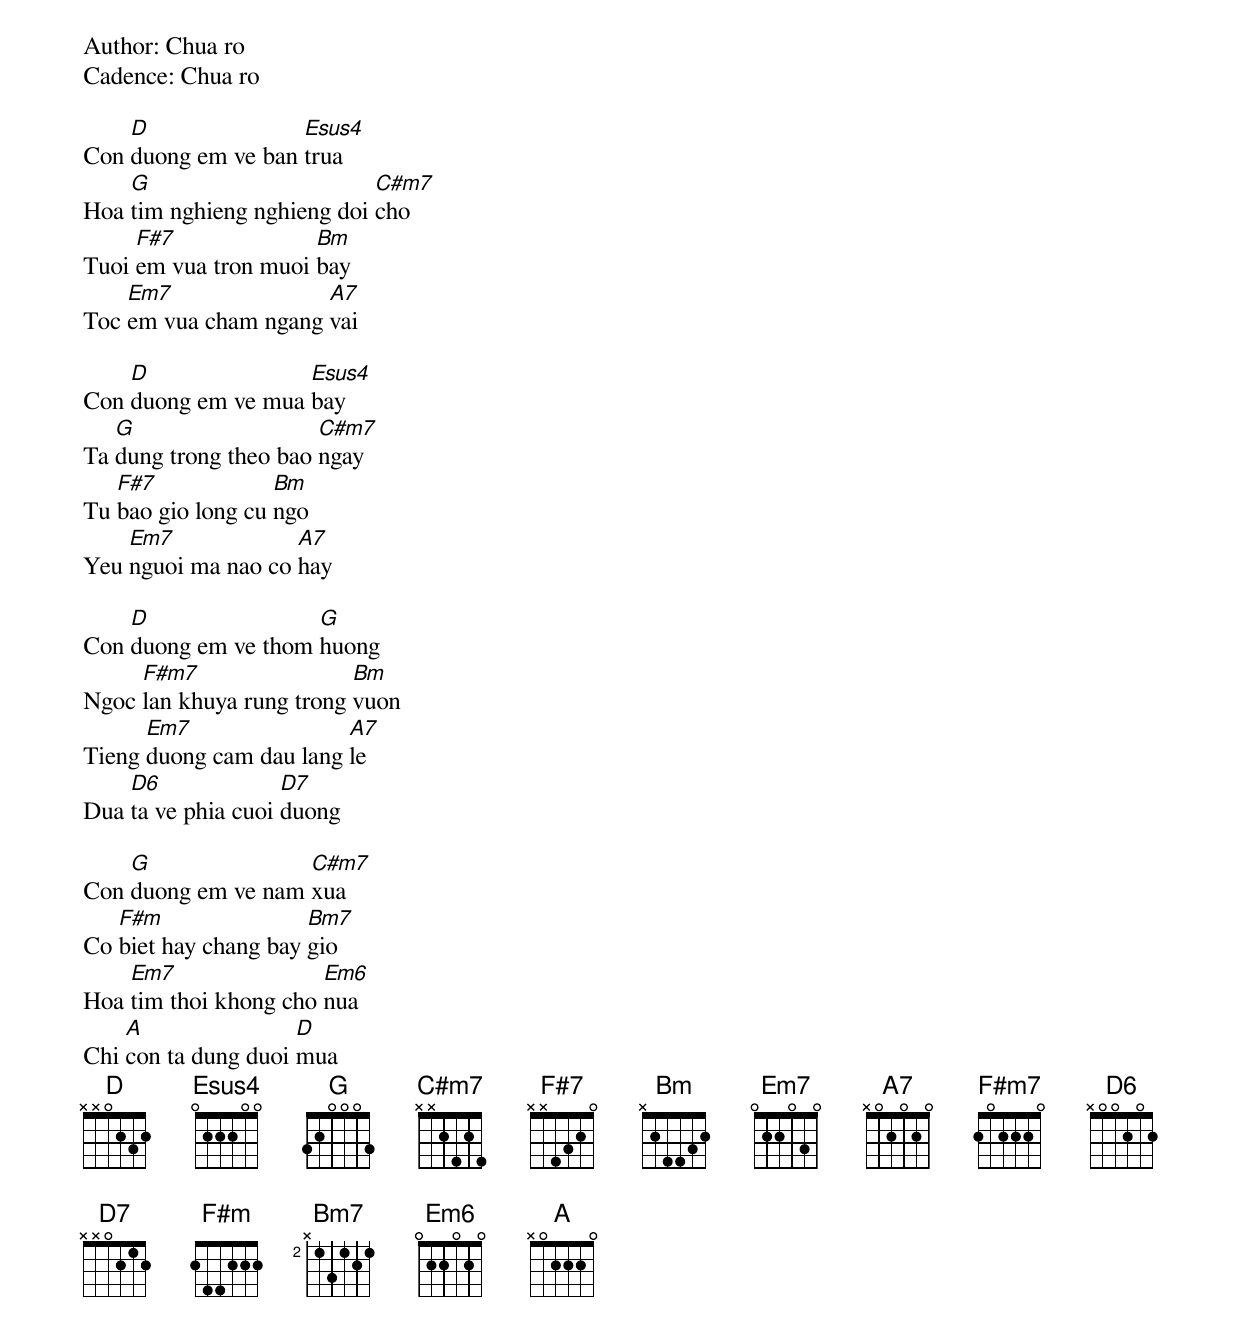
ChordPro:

Author: Chua ro
Cadence: Chua ro

Con [D]duong em ve ban [Esus4]trua
Hoa [G]tim nghieng nghieng doi [C#m7]cho
Tuoi [F#7]em vua tron muoi [Bm]bay
Toc [Em7]em vua cham ngang [A7]vai

Con [D]duong em ve mua [Esus4]bay
Ta [G]dung trong theo bao [C#m7]ngay
Tu [F#7]bao gio long cu [Bm]ngo
Yeu [Em7]nguoi ma nao co [A7]hay

Con [D]duong em ve thom [G]huong
Ngoc [F#m7]lan khuya rung trong [Bm]vuon
Tieng [Em7]duong cam dau lang [A7]le
Dua [D6]ta ve phia cuoi [D7]duong

Con [G]duong em ve nam [C#m7]xua
Co [F#m]biet hay chang bay [Bm7]gio
Hoa [Em7]tim thoi khong cho [Em6]nua
Chi [A]con ta dung duoi [D]mua
